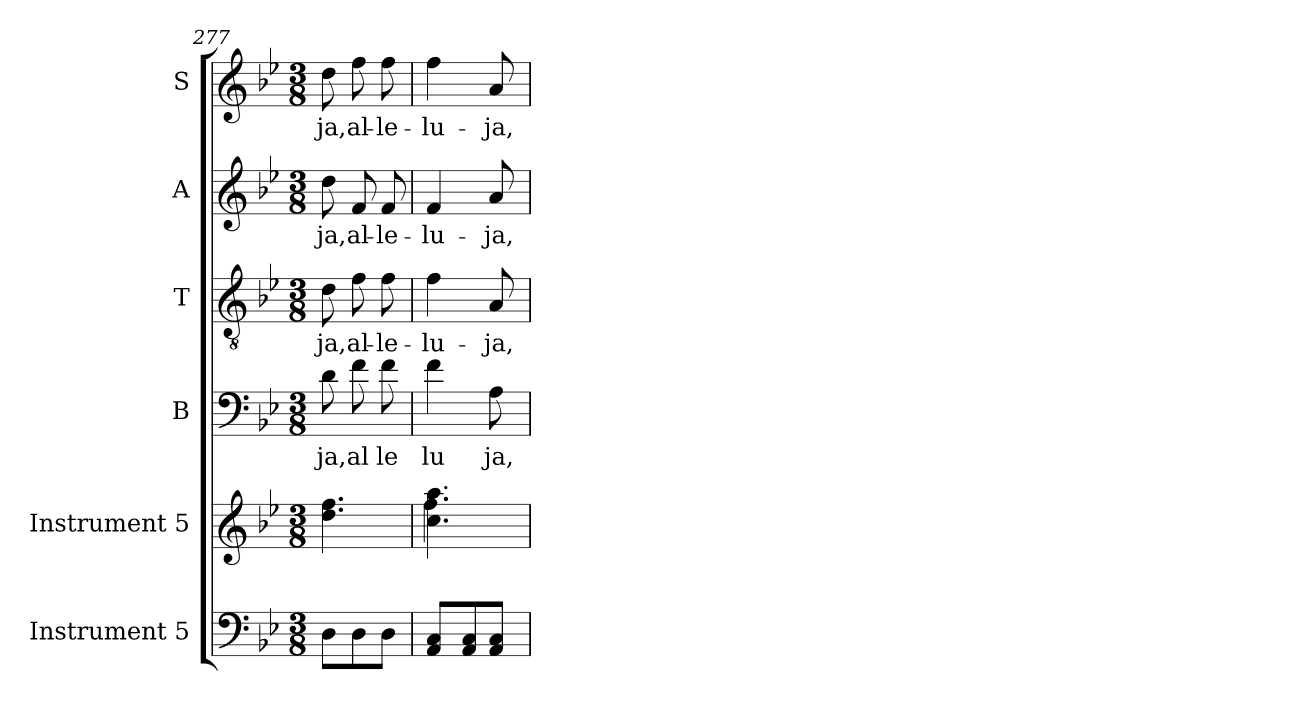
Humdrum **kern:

**kern	**kern	**kern	**text	**kern	**text	**kern	**text	**kern	**text
*part6	*part5	*part4	*part4	*part3	*part3	*part2	*part2	*part1	*part1
*staff6	*staff5	*staff4	*staff4	*staff3	*staff3	*staff2	*staff2	*staff1	*staff1
*I"Instrument 5	*I"Instrument 5	*I"B	*	*I"T	*	*I"A	*	*I"S	*
*	*	*I'B	*	*I'T	*	*I'A	*	*I'S	*
*clefF4	*clefG2	*clefF4	*	*clefGv2	*	*clefG2	*	*clefG2	*
*k[b-e-]	*k[b-e-]	*k[b-e-]	*	*k[b-e-]	*	*k[b-e-]	*	*k[b-e-]	*
*B-:	*B-:	*B-:	*	*B-:	*	*B-:	*	*B-:	*
*M3/8	*M3/8	*M3/8	*	*M3/8	*	*M3/8	*	*M3/8	*
=277	=277	=277	=277	=277	=277	=277	=277	=277	=277
!	!	!	!LO:LY:b:cj	!	!LO:LY:b:cj	!	!LO:LY:b:cj	!	!LO:LY:b:cj
8D\L	4.dd\ 4.ff\	8d\	ja,	8d\	-ja,	8dd\	-ja,	8dd\	-ja,
!	!	!	!LO:LY:b:cj	!	!LO:LY:b:cj	!	!LO:LY:b:cj	!	!LO:LY:b:cj
8D\	.	8f\	al	8f\	al-	8f/	al-	8ff\	al-
!	!	!	!LO:LY:b:cj	!	!LO:LY:b:cj	!	!LO:LY:b:cj	!	!LO:LY:b:cj
8D\J	.	8f\	le	8f\	-le-	8f/	-le-	8ff\	-le-
=278	=278	=278	=278	=278	=278	=278	=278	=278	=278
*	*^	*	*	*	*	*	*	*	*
!	!	!	!	!LO:LY:b:cj	!	!LO:LY:b:cj	!	!LO:LY:b:cj	!	!LO:LY:b:cj
*	*	*^	*	*	*	*	*	*	*	*
8AA/ 8C/L	4.aa\ 4.cc\	4ff\	32.ryy	4f\	lu	4f\	-lu-	4f/	-lu-	4ff\	-lu-
!	!	!	!LO:TX:a:t=.	!	!	!	!	!	!	!	!
.	.	.	4ryy	.	.	.	.	.	.	.	.
8AA/ 8C/	.	.	.	.	.	.	.	.	.	.	.
!	!	!	!	!	!LO:LY:b:cj	!	!LO:LY:b:cj	!	!LO:LY:b:cj	!	!LO:LY:b:cj
8AA/ 8C/J	.	8ryy	.	8A\	ja,	8A/	-ja,	8a/	-ja,	8a/	-ja,
.	.	.	16ryy	.	.	.	.	.	.	.	.
.	.	.	64ryy	.	.	.	.	.	.	.	.
*	*v	*v	*v	*	*	*	*	*	*	*	*
=	=	=	=	=	=	=	=	=	=
*-	*-	*-	*-	*-	*-	*-	*-	*-	*-
